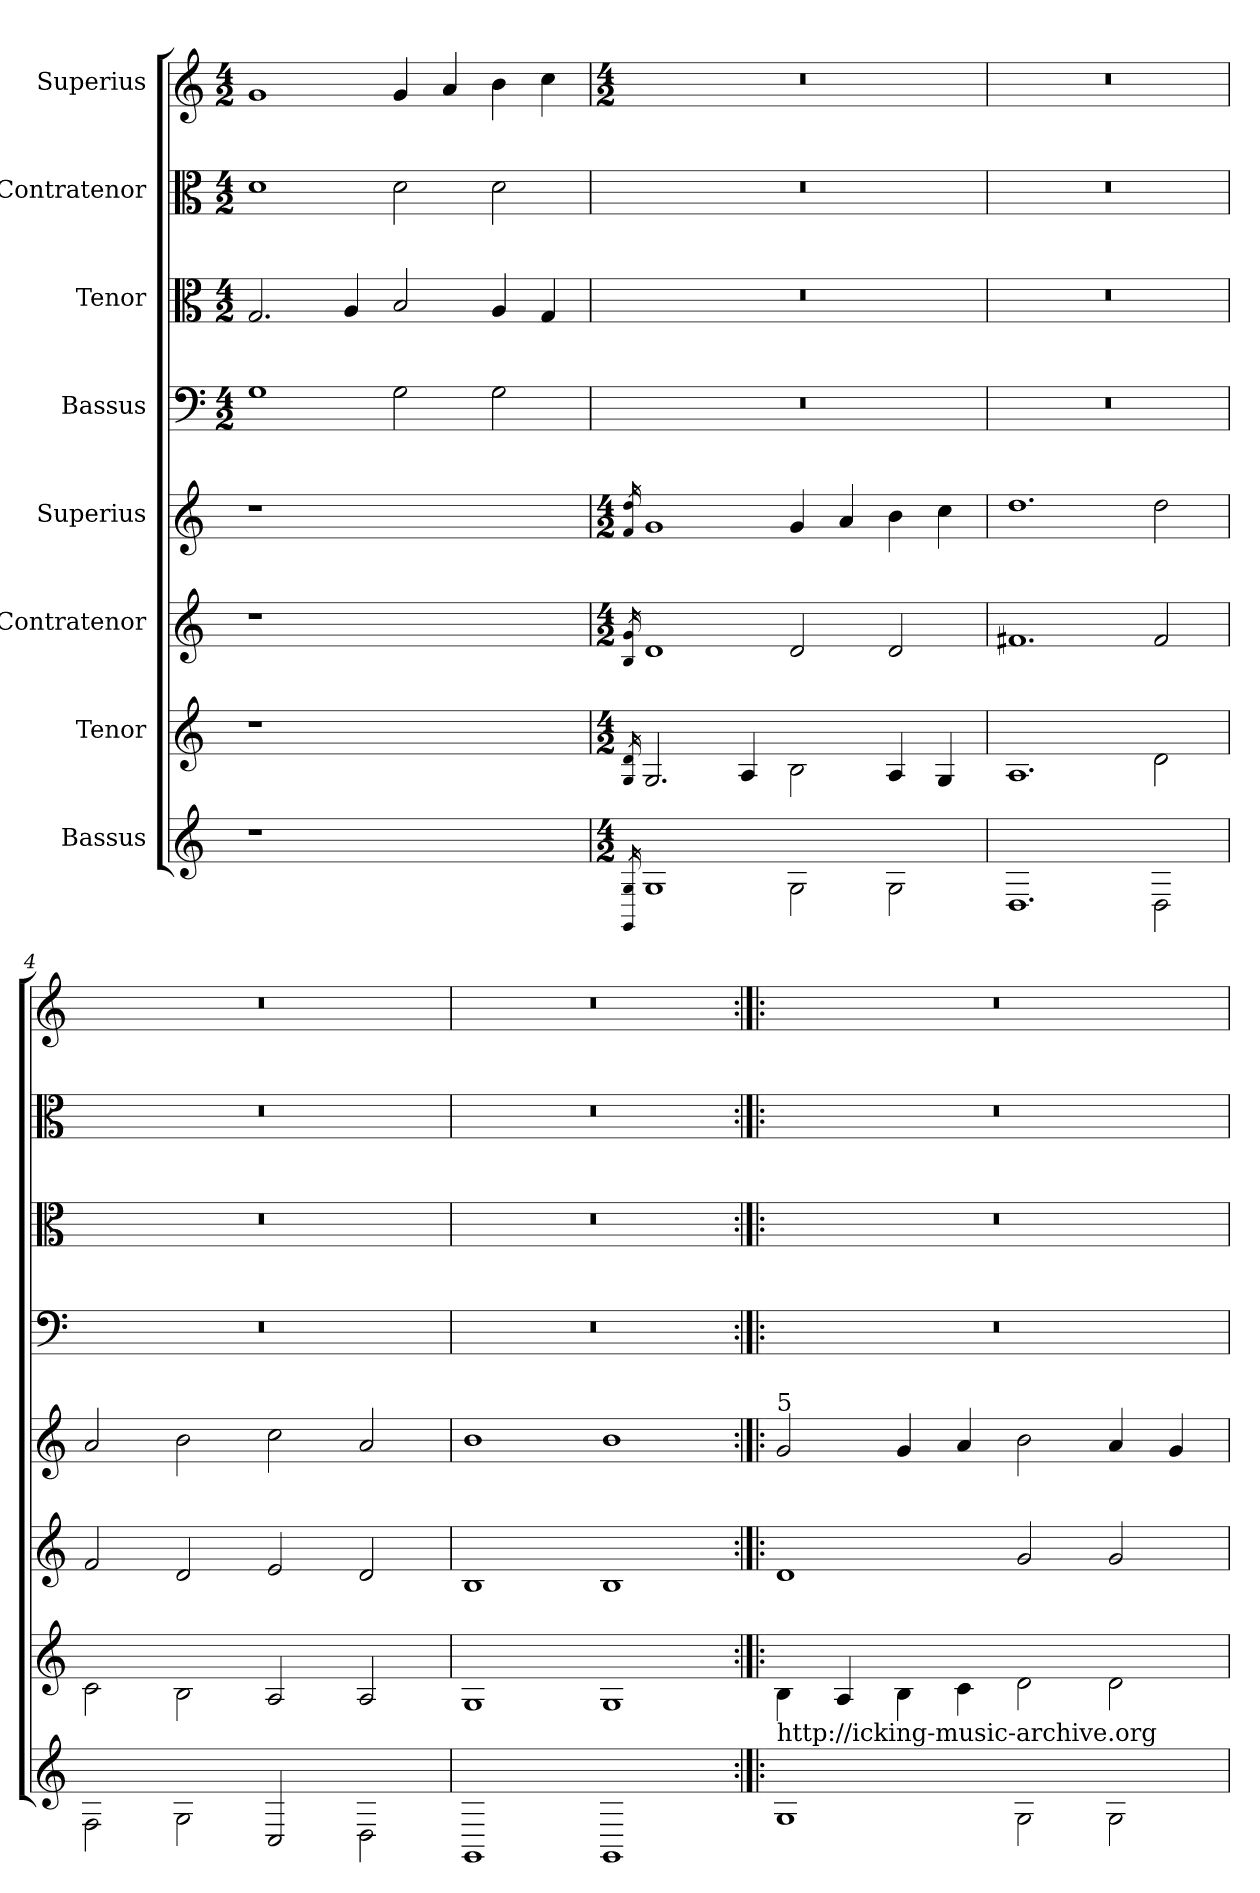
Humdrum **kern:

**kern	**kern	**kern	**kern	**kern	**kern	**kern	**kern
*part8	*part7	*part6	*part5	*part4	*part3	*part2	*part1
*staff8	*staff7	*staff6	*staff5	*staff4	*staff3	*staff2	*staff1
*I"Bassus	*I"Tenor	*I"Contratenor	*I"Superius	*I"Bassus	*I"Tenor	*I"Contratenor	*I"Superius
*clefG2	*clefG2	*clefG2	*clefG2	*clefF4	*clefC3	*clefC3	*clefG2
*k[]	*k[]	*k[]	*k[]	*k[]	*k[]	*k[]	*k[]
*	*	*	*	*M4/2	*M4/2	*M4/2	*M4/2
=1	=1	=1	=1	=1	=1	=1	=1
1r	1r	1r	1r	1G	2.G/	1d	1g
.	.	.	.	.	4A/	.	.
1ryy	1ryy	1ryy	1ryy	2G\	2B/	2d\	4g/
.	.	.	.	.	.	.	4a/
.	.	.	.	2G\	4A/	2d\	4b\
.	.	.	.	.	4G/	.	4cc\
!!LO:LB:g=z
=2	=2	=2	=2	=2	=2	=2	=2
*M4/2	*M4/2	*M4/2	*M4/2	*	*	*	*M4/2
16qGG 16qG	16qG 16qd	16qB 16qg	16qf 16qdd	.	.	.	.
1G	2.G/	1d	1g	0r	0r	0r	0r
.	4A/	.	.	.	.	.	.
2G\	2B\	2d/	4g/	.	.	.	.
.	.	.	4a/	.	.	.	.
2G\	4A/	2d/	4b\	.	.	.	.
.	4G/	.	4cc\	.	.	.	.
=3	=3	=3	=3	=3	=3	=3	=3
1.D	1.A	1.f#X	1.dd	0r	0r	0r	0r
2D\	2d\	2f#/	2dd\	.	.	.	.
=4	=4	=4	=4	=4	=4	=4	=4
2F\	2c\	2f/	2a/	0r	0r	0r	0r
2G\	2B\	2d/	2b\	.	.	.	.
2C/	2A/	2e/	2cc\	.	.	.	.
2D\	2A/	2d/	2a/	.	.	.	.
=5	=5	=5	=5	=5	=5	=5	=5
1GG	1G	1B	1b	0r	0r	0r	0r
1GG	1G	1B	1b	.	.	.	.
!!LO:PB:g=z
=6:|!|:	=6:|!|:	=6:|!|:	=6:|!|:	=6:|!|:	=6:|!|:	=6:|!|:	=6:|!|:
!	!	!	!LO:TX:a:t=5	!	!	!	!
!LO:TX:a:t=http&colon;//icking-music-archive.org	!	!	!	!	!	!	!
1G	4B\	1d	2g/	0r	0r	0r	0r
.	4A/	.	.	.	.	.	.
.	4B\	.	4g/	.	.	.	.
.	4c\	.	4a/	.	.	.	.
2G\	2d\	2g/	2b\	.	.	.	.
2G\	2d\	2g/	4a/	.	.	.	.
.	.	.	4g/	.	.	.	.
=	=	=	=	=	=	=	=
*-	*-	*-	*-	*-	*-	*-	*-
